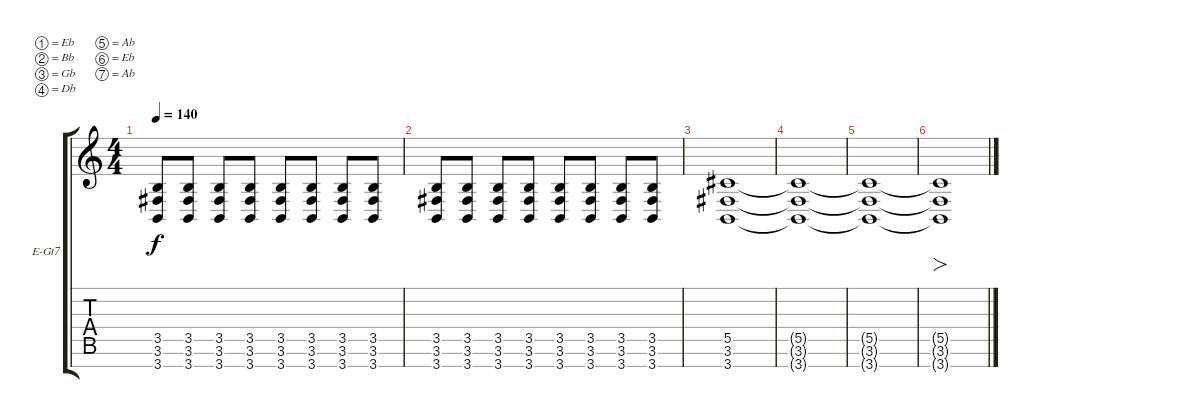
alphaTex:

\bracketExtendMode groupsimilarinstruments
\firstSystemTrackNameOrientation horizontal
\otherSystemsTrackNameOrientation horizontal
\track ("Right Guitar" "E-Gt7") {instrument distortionguitar}
\staff {score tabs}
\tuning (Eb4 Bb3 Gb3 Db3 Ab2 Eb2 Ab1)
\ts (4 4)
\tempo 140
\clef g2
\ks c
(3.7 3.6 3.5).8{dy f} (3.7 3.6 3.5).8 (3.7 3.6 3.5).8 (3.7 3.6 3.5).8 (3.7 3.6 3.5).8 (3.7 3.6 3.5).8 (3.7 3.6 3.5).8 (3.7 3.6 3.5).8 |
(3.7 3.6 3.5).8 (3.7 3.6 3.5).8 (3.7 3.6 3.5).8 (3.7 3.6 3.5).8 (3.7 3.6 3.5).8 (3.7 3.6 3.5).8 (3.7 3.6 3.5).8 (3.7 3.6 3.5).8 |
(3.7 3.6 5.5).1 |
(5.5{t} 3.6{t} 3.7{t}).1 |
(5.5{t} 3.6{t} 3.7{t}).1 |
(5.5{t} 3.6{t} 3.7{t}).1{fo}
